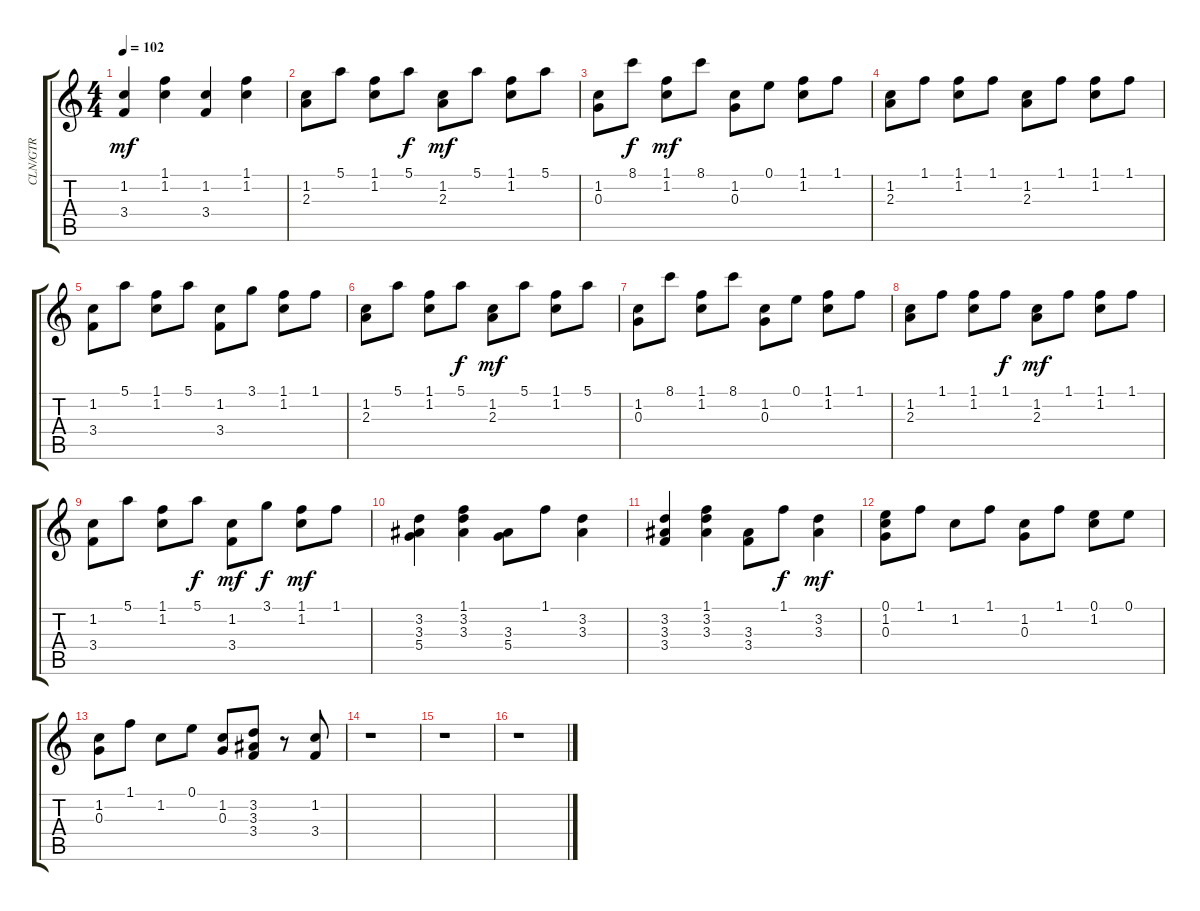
\track ("CLN/GTR" "CLN/GTR") {instrument electricguitarclean}
\staff {score tabs}
\tuning (E4 B3 G3 D3 A2 E2) {hide}
\ts (4 4)
\tempo 102
\clef g2
\ks c
(1.2 3.4).4{dy mf} (1.1 1.2).4 (1.2 3.4).4 (1.1 1.2).4 |
(1.2 2.3).8 5.1.8 (1.1 1.2).8 5.1.8{dy f} (1.2 2.3).8{dy mf} 5.1.8 (1.1 1.2).8 5.1.8 |
(1.2 0.3).8 8.1.8{dy f} (1.1 1.2).8{dy mf} 8.1.8 (1.2 0.3).8 0.1.8 (1.1 1.2).8 1.1.8 |
(1.2 2.3).8 1.1.8 (1.1 1.2).8 1.1.8 (1.2 2.3).8 1.1.8 (1.1 1.2).8 1.1.8 |
(1.2 3.4).8 5.1.8 (1.1 1.2).8 5.1.8 (1.2 3.4).8 3.1.8 (1.1 1.2).8 1.1.8 |
(1.2 2.3).8 5.1.8 (1.1 1.2).8 5.1.8{dy f} (1.2 2.3).8{dy mf} 5.1.8 (1.1 1.2).8 5.1.8 |
(1.2 0.3).8 8.1.8 (1.1 1.2).8 8.1.8 (1.2 0.3).8 0.1.8 (1.1 1.2).8 1.1.8 |
(1.2 2.3).8 1.1.8 (1.1 1.2).8 1.1.8{dy f} (1.2 2.3).8{dy mf} 1.1.8 (1.1 1.2).8 1.1.8 |
(1.2 3.4).8 5.1.8 (1.1 1.2).8 5.1.8{dy f} (1.2 3.4).8{dy mf} 3.1.8{dy f} (1.1 1.2).8{dy mf} 1.1.8 |
(3.2 3.3 5.4).4 (1.1 3.2 3.3).4 (3.3 5.4).8 1.1.8 (3.2 3.3).4 |
(3.2 3.3 3.4).4 (1.1 3.2 3.3).4 (3.3 3.4).8 1.1.8{dy f} (3.2 3.3).4{dy mf} |
(0.1 1.2 0.3).8 1.1.8 1.2.8 1.1.8 (1.2 0.3).8 1.1.8 (0.1 1.2).8 0.1.8 |
(1.2 0.3).8 1.1.8 1.2.8 0.1.8 (1.2 0.3).8 (3.2 3.3 3.4).8 r.8 (1.2 3.4).8 |
r.1 |
r.1 |
r.1
